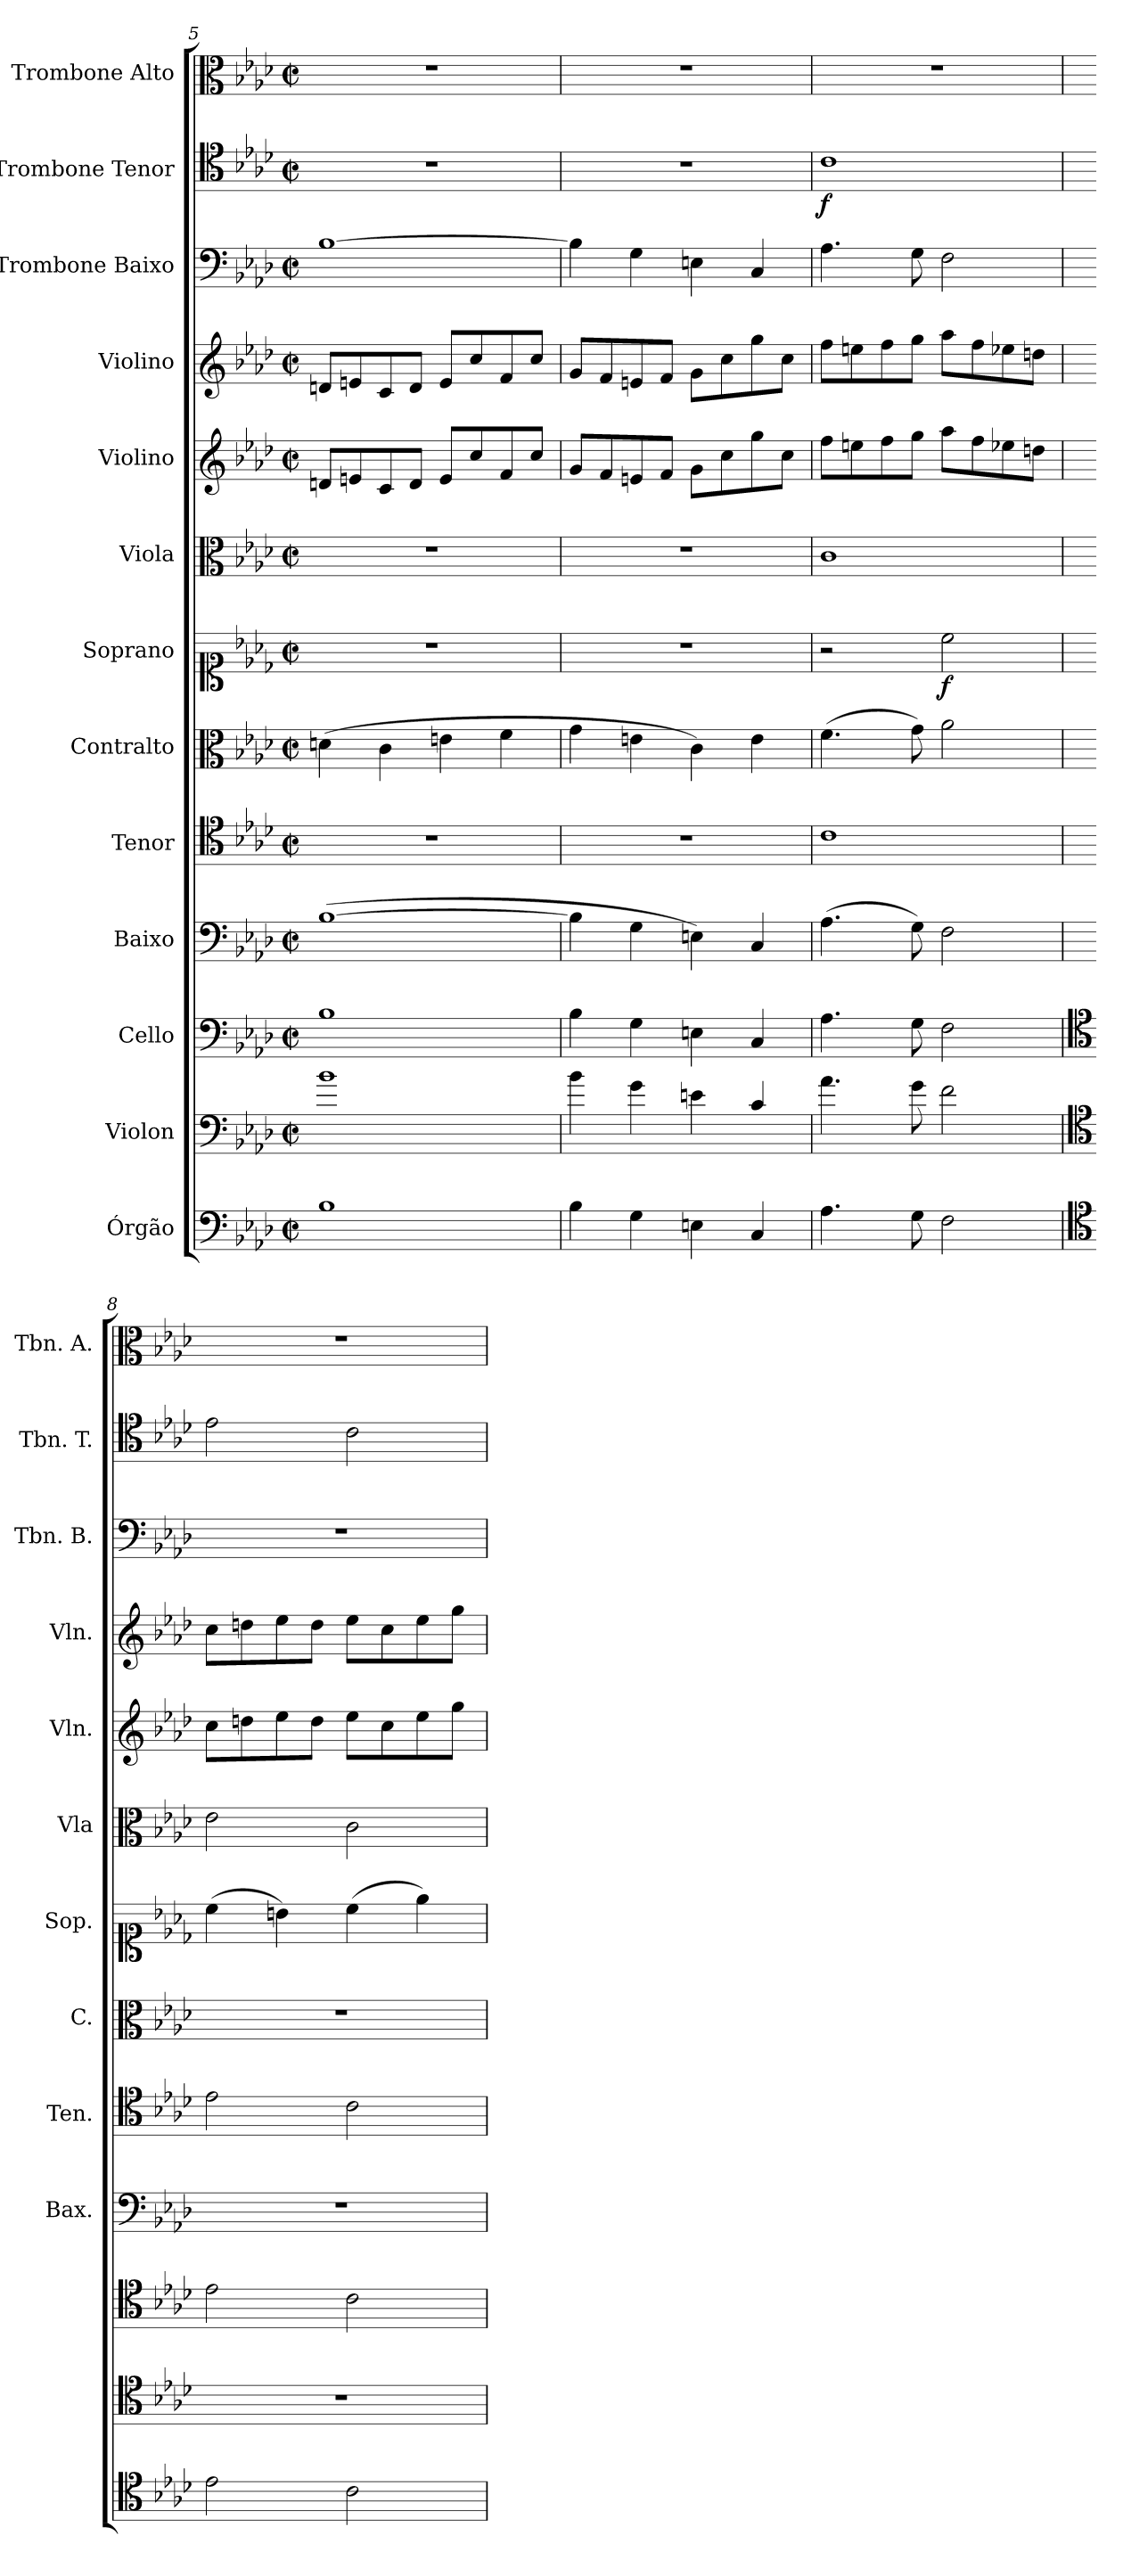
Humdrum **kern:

**kern	**kern	**kern	**kern	**kern	**kern	**kern	**dynam	**kern	**kern	**kern	**kern	**kern	**dynam	**kern
*part13	*part12	*part11	*part10	*part9	*part8	*part7	*part7	*part6	*part5	*part4	*part3	*part2	*part2	*part1
*staff13	*staff12	*staff11	*staff10	*staff9	*staff8	*staff7	*staff7	*staff6	*staff5	*staff4	*staff3	*staff2	*staff2	*staff1
*I"Órgão	*I"Violon	*I"Cello	*I"Baixo	*I"Tenor	*I"Contralto	*I"Soprano	*	*I"Viola	*I"Violino	*I"Violino	*I"Trombone Baixo	*I"Trombone Tenor	*	*I"Trombone Alto
*	*	*	*I'Bax.	*I'Ten.	*I'C.	*I'Sop.	*	*I'Vla	*I'Vln.	*I'Vln.	*I'Tbn. B.	*I'Tbn. T.	*	*I'Tbn. A.
!!LO:PB:g=z
*clefF4	*clefF4	*clefF4	*clefF4	*clefC4	*clefC3	*clefC1	*	*clefC3	*clefG2	*clefG2	*clefF4	*clefC4	*	*clefC3
*	*ITrd7c12	*	*	*	*	*	*	*	*	*	*	*	*	*
*k[b-e-a-d-]	*k[b-e-a-d-]	*k[b-e-a-d-]	*k[b-e-a-d-]	*k[b-e-a-d-]	*k[b-e-a-d-]	*k[b-e-a-d-]	*	*k[b-e-a-d-]	*k[b-e-a-d-]	*k[b-e-a-d-]	*k[b-e-a-d-]	*k[b-e-a-d-]	*	*k[b-e-a-d-]
*M2/2	*M2/2	*M2/2	*M2/2	*M2/2	*M2/2	*M2/2	*	*M2/2	*M2/2	*M2/2	*M2/2	*M2/2	*	*M2/2
*met(c|)	*met(c|)	*met(c|)	*met(c|)	*met(c|)	*met(c|)	*met(c|)	*	*met(c|)	*met(c|)	*met(c|)	*met(c|)	*met(c|)	*	*met(c|)
=5	=5	=5	=5	=5	=5	=5	=5	=5	=5	=5	=5	=5	=5	=5
1B-	1B-	1B-	(>[1B-	1r	(>4dn\	1r	.	1r	8dn/L	8dn/L	[1B-	1r	.	1r
.	.	.	.	.	.	.	.	.	8en/	8en/	.	.	.	.
.	.	.	.	.	4c\	.	.	.	8c/	8c/	.	.	.	.
.	.	.	.	.	.	.	.	.	8d/J	8d/J	.	.	.	.
.	.	.	.	.	4en\	.	.	.	8e/L	8e/L	.	.	.	.
.	.	.	.	.	.	.	.	.	8cc/	8cc/	.	.	.	.
.	.	.	.	.	4f\	.	.	.	8f/	8f/	.	.	.	.
.	.	.	.	.	.	.	.	.	8cc/J	8cc/J	.	.	.	.
=6	=6	=6	=6	=6	=6	=6	=6	=6	=6	=6	=6	=6	=6	=6
4B-\	4B-\	4B-\	4B-\]	1r	4g\	1r	.	1r	8g/L	8g/L	4B-\]	1r	.	1r
.	.	.	.	.	.	.	.	.	8f/	8f/	.	.	.	.
4G\	4G\	4G\	4G\	.	4en\	.	.	.	8en/	8en/	4G\	.	.	.
.	.	.	.	.	.	.	.	.	8f/J	8f/J	.	.	.	.
4En\	4En\	4En\	4En\)	.	4c\)	.	.	.	8g\L	8g\L	4En\	.	.	.
.	.	.	.	.	.	.	.	.	8cc\	8cc\	.	.	.	.
4C/	4C/	4C/	4C/	.	4e\	.	.	.	8gg\	8gg\	4C/	.	.	.
.	.	.	.	.	.	.	.	.	8cc\J	8cc\J	.	.	.	.
=7	=7	=7	=7	=7	=7	=7	=7	=7	=7	=7	=7	=7	=7	=7
!	!	!	!	!	!	!	!	!	!	!	!	!	!LO:DY:b	!
4.A-\	4.A-\	4.A-\	(>4.A-\	1c	(>4.f\	2r	.	1c	8ff\L	8ff\L	4.A-\	1c	f	1r
.	.	.	.	.	.	.	.	.	8een\	8een\	.	.	.	.
.	.	.	.	.	.	.	.	.	8ff\	8ff\	.	.	.	.
8G\	8G\	8G\	8G\)	.	8g\)	.	.	.	8gg\J	8gg\J	8G\	.	.	.
!	!	!	!	!	!	!	!LO:DY:b	!	!	!	!	!	!	!
2F\	2F\	2F\	2F\	.	2a-\	2cc\	f	.	8aa-\L	8aa-\L	2F\	.	.	.
.	.	.	.	.	.	.	.	.	8ff\	8ff\	.	.	.	.
.	.	.	.	.	.	.	.	.	8ee-X\	8ee-X\	.	.	.	.
.	.	.	.	.	.	.	.	.	8ddn\J	8ddn\J	.	.	.	.
=8	=8	=8	=8	=8	=8	=8	=8	=8	=8	=8	=8	=8	=8	=8
*clefC4	*clefC4	*clefC4	*	*	*	*	*	*	*	*	*	*	*	*
2e-\	1r	2e-\	1r	2e-\	1r	(>4cc\	.	2e-\	8cc\L	8cc\L	1r	2e-\	.	1r
.	.	.	.	.	.	.	.	.	8ddn\	8ddn\	.	.	.	.
.	.	.	.	.	.	4bn\)	.	.	8ee-\	8ee-\	.	.	.	.
.	.	.	.	.	.	.	.	.	8dd\J	8dd\J	.	.	.	.
2c\	.	2c\	.	2c\	.	(>4cc\	.	2c\	8ee-\L	8ee-\L	.	2c\	.	.
.	.	.	.	.	.	.	.	.	8cc\	8cc\	.	.	.	.
.	.	.	.	.	.	4ee-\)	.	.	8ee-\	8ee-\	.	.	.	.
.	.	.	.	.	.	.	.	.	8gg\J	8gg\J	.	.	.	.
=	=	=	=	=	=	=	=	=	=	=	=	=	=	=
*-	*-	*-	*-	*-	*-	*-	*-	*-	*-	*-	*-	*-	*-	*-
